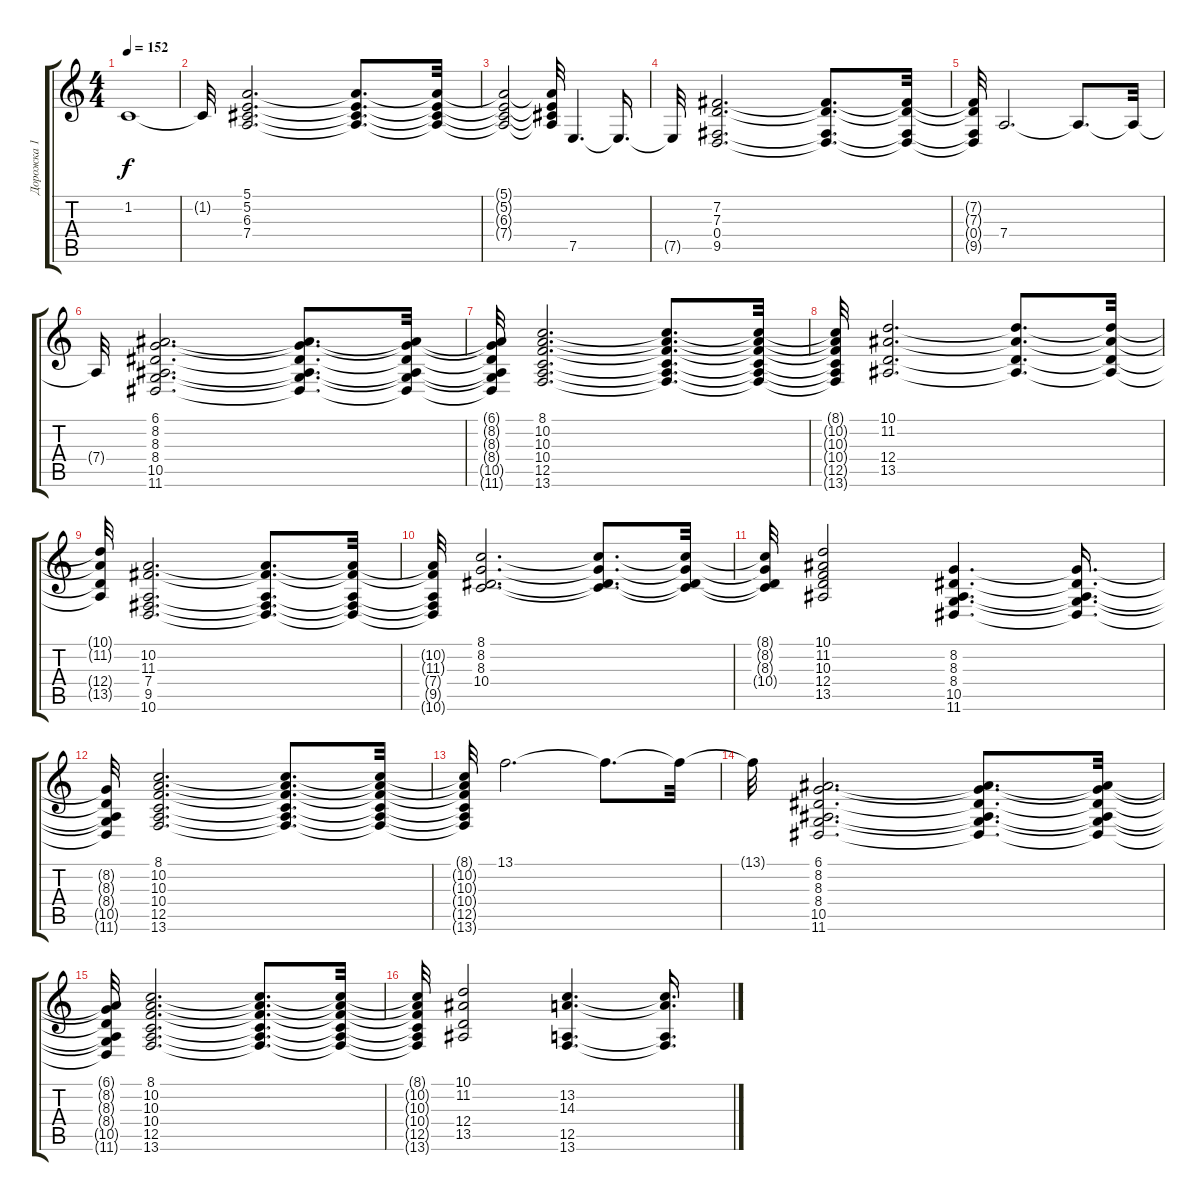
\track ("Дорожка 1" "Дорожка 1") {instrument stringensemble1}
\staff {score tabs}
\tuning (E4 B3 G3 D3 A2 E2) {hide}
\ts (4 4)
\tempo 152
\clef g2
\ks c
1.2{t}.1{dy f} |
1.2{t}.32 (5.1 5.2 6.3 7.4).2{d} (5.1{t} 5.2{t} 6.3{t} 7.4{t}).8{d} (5.1{t} 5.2{t} 6.3{t} 7.4{t}).32 |
(5.1{t} 5.2{t} 6.3{t} 7.4{t}).2 (5.1{t} 5.2{t} 6.3{t} 7.4{t}).32 7.5.4{d} 7.5{t}.16{d} |
7.5{t}.32 (7.2 7.3 0.4 9.5).2{d} (7.2{t} 7.3{t} 0.4{t} 9.5{t}).8{d} (7.2{t} 7.3{t} 0.4{t} 9.5{t}).32 |
(7.2{t} 7.3{t} 0.4{t} 9.5{t}).32 7.4.2{d} 7.4{t}.8{d} 7.4{t}.32 |
7.4{t}.32 (6.1 8.2 8.3 8.4 10.5 11.6).2{d} (6.1{t} 8.2{t} 8.3{t} 8.4{t} 10.5{t} 11.6{t}).8{d} (6.1{t} 8.2{t} 8.3{t} 8.4{t} 10.5{t} 11.6{t}).32 |
(6.1{t} 8.2{t} 8.3{t} 8.4{t} 10.5{t} 11.6{t}).32 (8.1 10.2 10.3 10.4 12.5 13.6).2{d} (8.1{t} 10.2{t} 10.3{t} 10.4{t} 12.5{t} 13.6{t}).8{d} (8.1{t} 10.2{t} 10.3{t} 10.4{t} 12.5{t} 13.6{t}).32 |
(8.1{t} 10.2{t} 10.3{t} 10.4{t} 12.5{t} 13.6{t}).32 (10.1 11.2 12.4 13.5).2{d} (10.1{t} 11.2{t} 12.4{t} 13.5{t}).8{d} (10.1{t} 11.2{t} 12.4{t} 13.5{t}).32 |
(10.1{t} 11.2{t} 12.4{t} 13.5{t}).32 (10.2 11.3 7.4 9.5 10.6).2{d} (10.2{t} 11.3{t} 7.4{t} 9.5{t} 10.6{t}).8{d} (10.2{t} 11.3{t} 7.4{t} 9.5{t} 10.6{t}).32 |
(10.2{t} 11.3{t} 7.4{t} 9.5{t} 10.6{t}).32 (8.1 8.2 8.3 10.4).2{d} (8.1{t} 8.2{t} 8.3{t} 10.4{t}).8{d} (8.1{t} 8.2{t} 8.3{t} 10.4{t}).32 |
(8.1{t} 8.2{t} 8.3{t} 10.4{t}).32 (10.1 11.2 10.3 12.4 13.5).2 (8.2 8.3 8.4 10.5 11.6).4{d} (8.2{t} 8.3{t} 8.4{t} 10.5{t} 11.6{t}).16{d} |
(8.2{t} 8.3{t} 8.4{t} 10.5{t} 11.6{t}).32 (8.1 10.2 10.3 10.4 12.5 13.6).2{d} (8.1{t} 10.2{t} 10.3{t} 10.4{t} 12.5{t} 13.6{t}).8{d} (8.1{t} 10.2{t} 10.3{t} 10.4{t} 12.5{t} 13.6{t}).32 |
(8.1{t} 10.2{t} 10.3{t} 10.4{t} 12.5{t} 13.6{t}).32 13.1.2{d} 13.1{t}.8{d} 13.1{t}.32 |
13.1{t}.32 (6.1 8.2 8.3 8.4 10.5 11.6).2{d} (6.1{t} 8.2{t} 8.3{t} 8.4{t} 10.5{t} 11.6{t}).8{d} (6.1{t} 8.2{t} 8.3{t} 8.4{t} 10.5{t} 11.6{t}).32 |
(6.1{t} 8.2{t} 8.3{t} 8.4{t} 10.5{t} 11.6{t}).32 (8.1 10.2 10.3 10.4 12.5 13.6).2{d} (8.1{t} 10.2{t} 10.3{t} 10.4{t} 12.5{t} 13.6{t}).8{d} (8.1{t} 10.2{t} 10.3{t} 10.4{t} 12.5{t} 13.6{t}).32 |
(8.1{t} 10.2{t} 10.3{t} 10.4{t} 12.5{t} 13.6{t}).32 (10.1 11.2 12.4 13.5).2 (13.2 14.3 12.5 13.6).4{d} (13.2{t} 14.3{t} 12.5{t} 13.6{t}).16{d}
